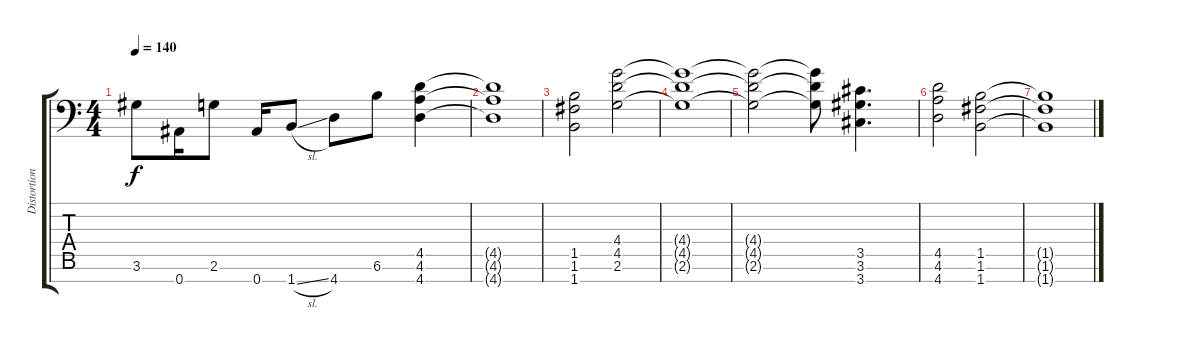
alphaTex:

\track ("Distortion Two" "Distortion") {instrument distortionguitar}
\staff {score tabs}
\tuning (Eb4 Bb3 F3 Eb3 Bb2 F2 Bb1) {hide}
\ts (4 4)
\tempo 140
\clef f4
\ks c
3.6.8{dy f} 0.7.16 2.6.8 0.7.16 1.7{sl}.8 4.7.8 6.6.8 (4.5 4.6 4.7).4 |
(4.5{t} 4.6{t} 4.7{t}).1 |
(1.5 1.6 1.7).2 (4.4 4.5 2.6).2 |
(4.4{t} 4.5{t} 2.6{t}).1 |
(4.4{t} 4.5{t} 2.6{t}).2 (4.4{t} 4.5{t} 2.6{t}).8 (3.5 3.6 3.7).4{d} |
(4.5 4.6 4.7).2 (1.5 1.6 1.7).2 |
(1.5{t} 1.6{t} 1.7{t}).1
